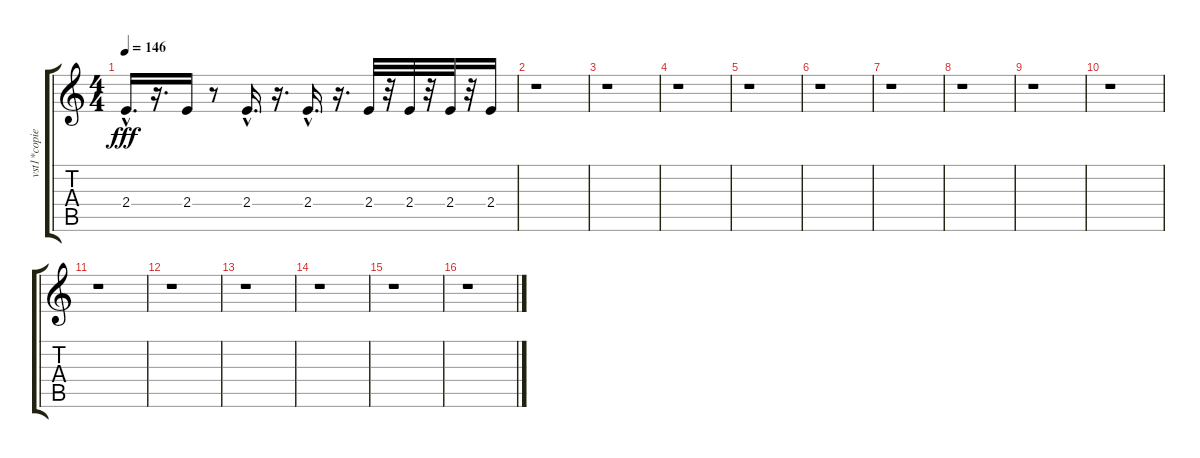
\track ("vst1*copied" "vst1*copie") {instrument synthbass1}
\staff {score tabs}
\tuning (E4 B3 G3 D3 A2 E2) {hide}
\ts (4 4)
\tempo 146
\clef g2
\ks c
2.4{hac}.16{d dy fff} r.16{d} 2.4.16 r.8 2.4{hac}.16{d} r.16{d} 2.4{hac}.16{d} r.16{d} 2.4.32 r.32 2.4.32 r.32 2.4.32 r.32 2.4.16 |
r.1 |
r.1 |
r.1 |
r.1 |
r.1 |
r.1 |
r.1 |
r.1 |
r.1 |
r.1 |
r.1 |
r.1 |
r.1 |
r.1 |
r.1
